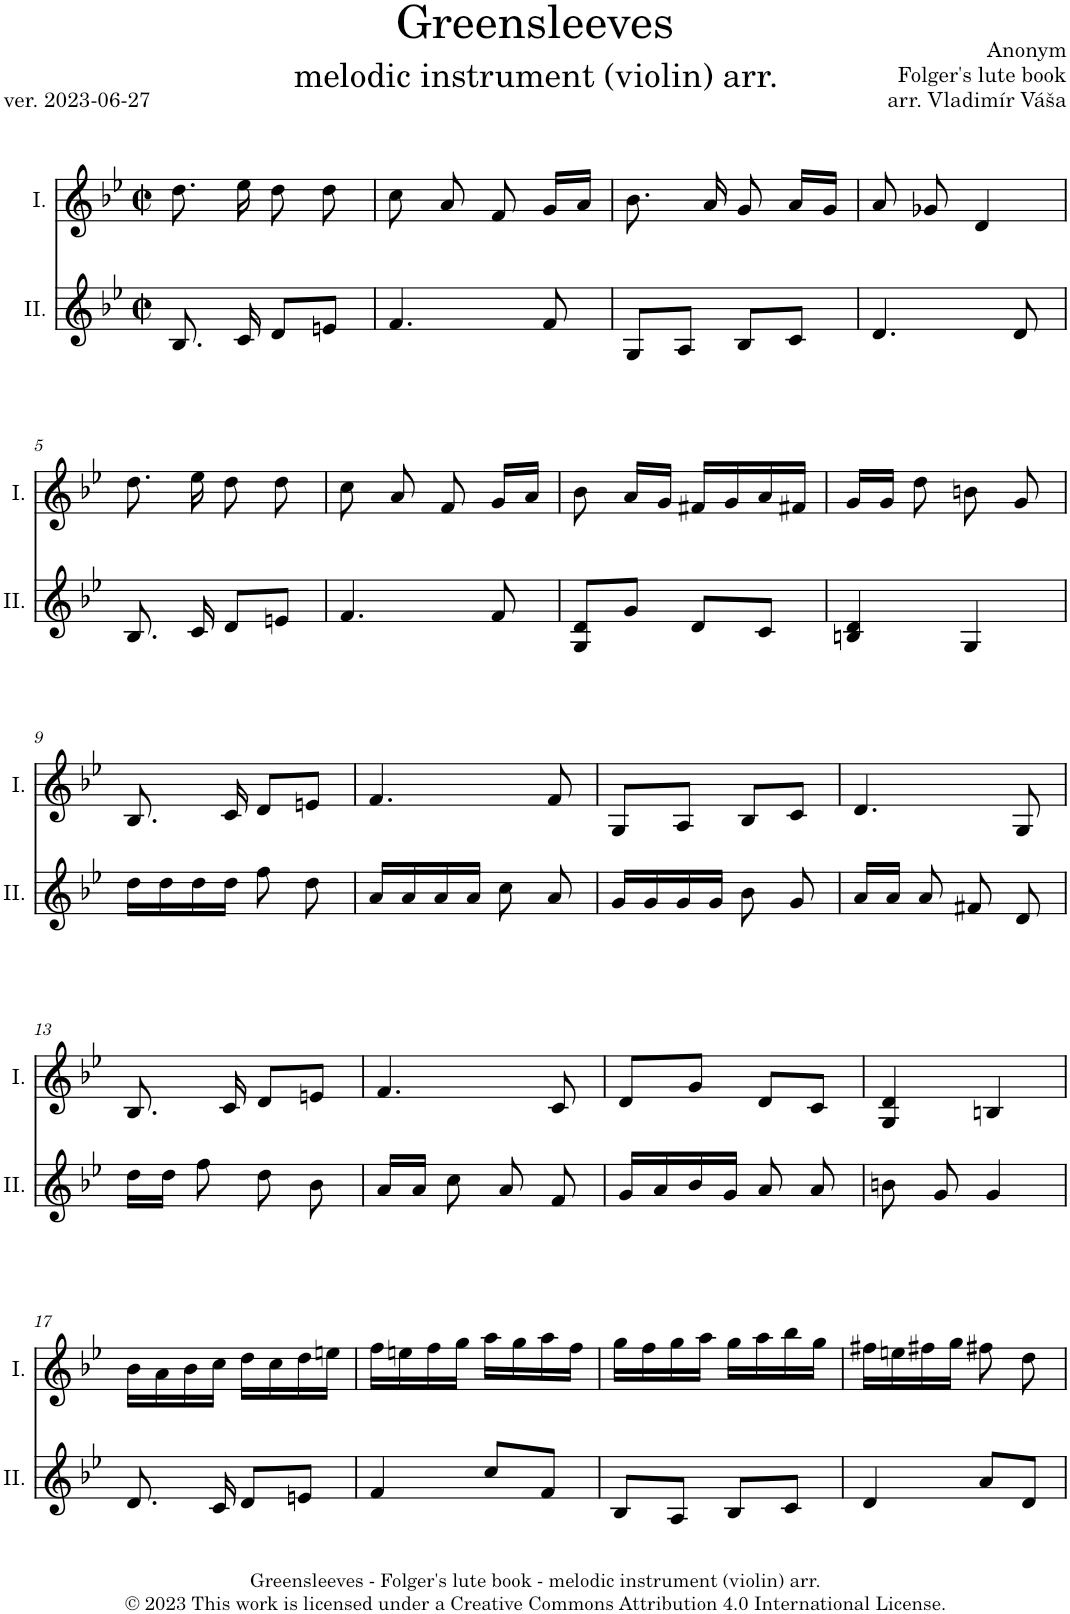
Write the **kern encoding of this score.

**kern	**kern
*part2	*part1
*staff2	*staff1
*I"II.	*I"I.
*I'II.	*I'I.
*clefG2	*clefG2
*k[b-e-]	*k[b-e-]
*M2/2	*M2/2
*met(c|)	*met(c|)
=1	=1
8.B-/	8.dd\
16c/	16ee-\
8d/L	8dd\
8en/J	8dd\
=2	=2
4.f/	8cc\
.	8a/
.	8f/
8f/	16g/LL
.	16a/JJ
=3	=3
8G/L	8.b-\
8A/J	.
.	16a/
8B-/L	8g/
8c/J	16a/LL
.	16g/JJ
=4	=4
4.d/	8a/
.	8g-X/
.	4d/
8d/	.
!!LO:LB:g=z
=5	=5
8.B-/	8.dd\
16c/	16ee-\
8d/L	8dd\
8en/J	8dd\
=6	=6
4.f/	8cc\
.	8a/
.	8f/
8f/	16g/LL
.	16a/JJ
=7	=7
8G/ 8d/L	8b-\
8g/J	16a/LL
.	16g/JJ
8d/L	16f#X/LL
.	16g/
8c/J	16a/
.	16f#X/JJ
=8	=8
4Bn/ 4d/	16g/LL
.	16g/JJ
.	8dd\
4G/	8bn\
.	8g/
!!LO:LB:g=z
=9	=9
16dd\LL	8.B-/
16dd\	.
16dd\	.
16dd\JJ	16c/
8ff\	8d/L
8dd\	8en/J
=10	=10
16a/LL	4.f/
16a/	.
16a/	.
16a/JJ	.
8cc\	.
8a/	8f/
=11	=11
16g/LL	8G/L
16g/	.
16g/	8A/J
16g/JJ	.
8b-\	8B-/L
8g/	8c/J
=12	=12
16a/LL	4.d/
16a/JJ	.
8a/	.
8f#X/	.
8d/	8G/
!!LO:LB:g=z
=13	=13
16dd\LL	8.B-/
16dd\JJ	.
8ff\	.
.	16c/
8dd\	8d/L
8b-\	8en/J
=14	=14
16a/LL	4.f/
16a/JJ	.
8cc\	.
8a/	.
8f/	8c/
=15	=15
16g/LL	8d/L
16a/	.
16b-/	8g/J
16g/JJ	.
8a/	8d/L
8a/	8c/J
=16	=16
8bn\	4G/ 4d/
8g/	.
4g/	4Bn/
!!LO:LB:g=z
=17	=17
8.d/	16b-\LL
.	16a\
.	16b-\
16c/	16cc\JJ
8d/L	16dd\LL
.	16cc\
8en/J	16dd\
.	16een\JJ
=18	=18
4f/	16ff\LL
.	16een\
.	16ff\
.	16gg\JJ
8cc/L	16aa\LL
.	16gg\
8f/J	16aa\
.	16ff\JJ
=19	=19
8B-/L	16gg\LL
.	16ff\
8A/J	16gg\
.	16aa\JJ
8B-/L	16gg\LL
.	16aa\
8c/J	16bb-\
.	16gg\JJ
=20	=20
4d/	16ff#X\LL
.	16een\
.	16ff#X\
.	16gg\JJ
8a/L	8ff#X\
8d/J	8dd\
=	=
*-	*-
